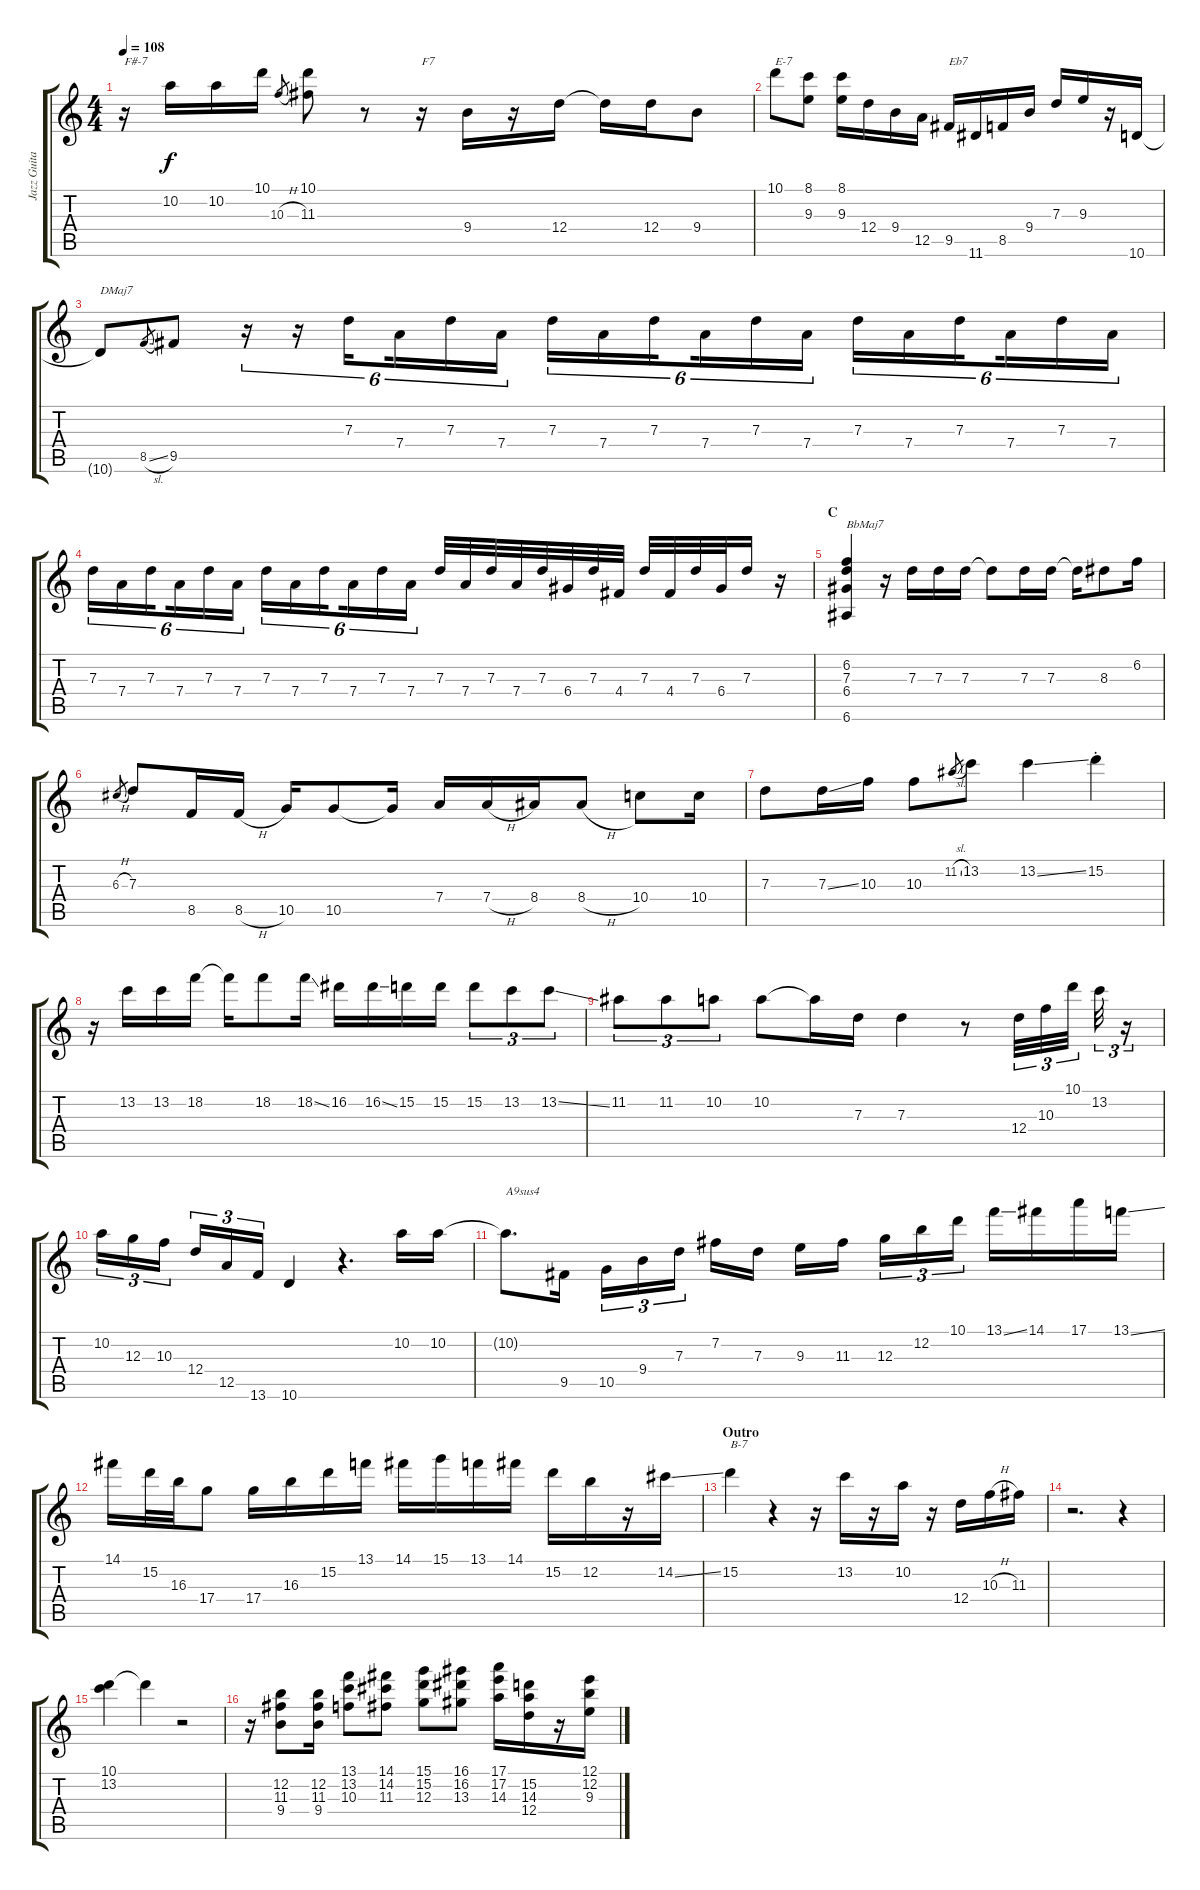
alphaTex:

\track ("Jazz Guitar" "Jazz Guita") {instrument electricguitarjazz}
\staff {score tabs}
\tuning (E4 B3 G3 D3 A2 E2) {hide}
\ts (4 4)
\tempo 108
\clef g2
\ks c
r.16{txt "F#-7" dy f} 10.2.16 10.2.16 10.1.16 10.3{h}.8{gr} (10.1 11.3).8 r.8 r.16{txt "F7"} 9.4.16 r.16 12.4.16 12.4{t}.16 12.4.16 9.4.8 |
10.1.8{txt "E-7"} (8.1 9.3).8 (8.1 9.3).16 12.4.16 9.4.16 12.5.16 9.5.16{txt "Eb7"} 11.6.16 8.5.16 9.4.16 7.3.16 9.3.16 r.16 10.6.16 |
10.6{t}.8{txt "DMaj7"} 8.5{sl}.8{gr} 9.5.8 r.16{tu (6 4)} r.16{tu (6 4)} 7.3.16{tu (6 4) beam splitsecondary} 7.4.16{tu (6 4)} 7.3.16{tu (6 4)} 7.4.16{tu (6 4)} 7.3.16{tu (6 4)} 7.4.16{tu (6 4)} 7.3.16{tu (6 4) beam splitsecondary} 7.4.16{tu (6 4)} 7.3.16{tu (6 4)} 7.4.16{tu (6 4)} 7.3.16{tu (6 4)} 7.4.16{tu (6 4)} 7.3.16{tu (6 4) beam splitsecondary} 7.4.16{tu (6 4)} 7.3.16{tu (6 4)} 7.4.16{tu (6 4)} |
7.3.16{tu (6 4)} 7.4.16{tu (6 4)} 7.3.16{tu (6 4) beam splitsecondary} 7.4.16{tu (6 4)} 7.3.16{tu (6 4)} 7.4.16{tu (6 4)} 7.3.16{tu (6 4)} 7.4.16{tu (6 4)} 7.3.16{tu (6 4) beam splitsecondary} 7.4.16{tu (6 4)} 7.3.16{tu (6 4)} 7.4.16{tu (6 4)} 7.3.32 7.4.32 7.3.32 7.4.32 7.3.32 6.4.32 7.3.32 4.4.32 7.3.32 4.4.32 7.3.32 6.4.32 7.3.16 r.16 |
\section ("" "C")
(6.2 7.3 6.4 6.6).4{txt "BbMaj7"} r.16 7.3.16 7.3.16 7.3.16 7.3{t}.8 7.3.16 7.3.16 7.3{t}.16 8.3.8 6.2.16 |
6.3{h}.8{gr} 7.3.8 8.5.16 8.5{h}.16 10.5.16 10.5.8 10.5{t}.16 7.4.16 7.4{h}.16 8.4.16 8.4{h}.8 10.4.8 10.4.16 |
7.3.8 7.3{ss}.16 10.3.16 10.3.8 11.2{sl}.8{gr} 13.2.8 13.2{ss}.4 15.2{st}.4 |
r.16 13.2.16 13.2.16 18.2.16 18.2{t}.16 18.2.8 18.2{ss}.16 16.2.16 16.2{ss}.16 15.2.16 15.2.16 15.2.8{tu (3 2)} 13.2.8{tu (3 2)} 13.2{ss}.8{tu (3 2)} |
11.2.8{tu (3 2)} 11.2.8{tu (3 2)} 10.2.8{tu (3 2)} 10.2.8 10.2{t}.16 7.3.16 7.3.4 r.8 12.4.32{tu (3 2)} 10.3.32{tu (3 2)} 10.1.32{tu (3 2) beam splitsecondary} 13.2.32{tu (3 2)} r.16{tu (3 2)} |
10.2.16{tu (3 2)} 12.3.16{tu (3 2)} 10.3.16{tu (3 2) beam splitsecondary} 12.4.16{tu (3 2)} 12.5.16{tu (3 2)} 13.6.16{tu (3 2)} 10.6.4 r.4{d} 10.2.16 10.2.16 |
10.2{t}.8{d txt "A9sus4"} 9.5.16 10.5.16{tu (3 2)} 9.4.16{tu (3 2)} 7.3.16{tu (3 2) beam splitsecondary} 7.2.16 7.3.16 9.3.16 11.3.16{beam splitsecondary} 12.3.16{tu (3 2)} 12.2.16{tu (3 2)} 10.1.16{tu (3 2)} 13.1{ss}.16 14.1.16 17.1.16 13.1{ss}.16 |
14.1.16 15.2.32 16.3.32 17.4.8 17.4.16 16.3.16 15.2.16 13.1.16 14.1.16 15.1.16 13.1.16 14.1.16 15.2.16 12.2.16 r.16 14.2{ss}.16 |
\section ("" "Outro")
15.2.4{txt "B-7"} r.4 r.16 13.2.16 r.16 10.2.16 r.16 12.4.16 10.3{h}.16 11.3.16 |
r.2{d} r.4 |
(10.1 13.2).4 10.1{t}.4 r.2 |
r.16 (12.2 11.3 9.4).8 (12.2 11.3 9.4).16 (13.1 13.2 10.3).8 (14.1 14.2 11.3).8 (15.1 15.2 12.3).8 (16.1 16.2 13.3).8 (17.1 17.2 14.3).16 (15.2 14.3 12.4).16 r.16 (12.1{ss} 12.2{ss} 9.3{ss}).16
